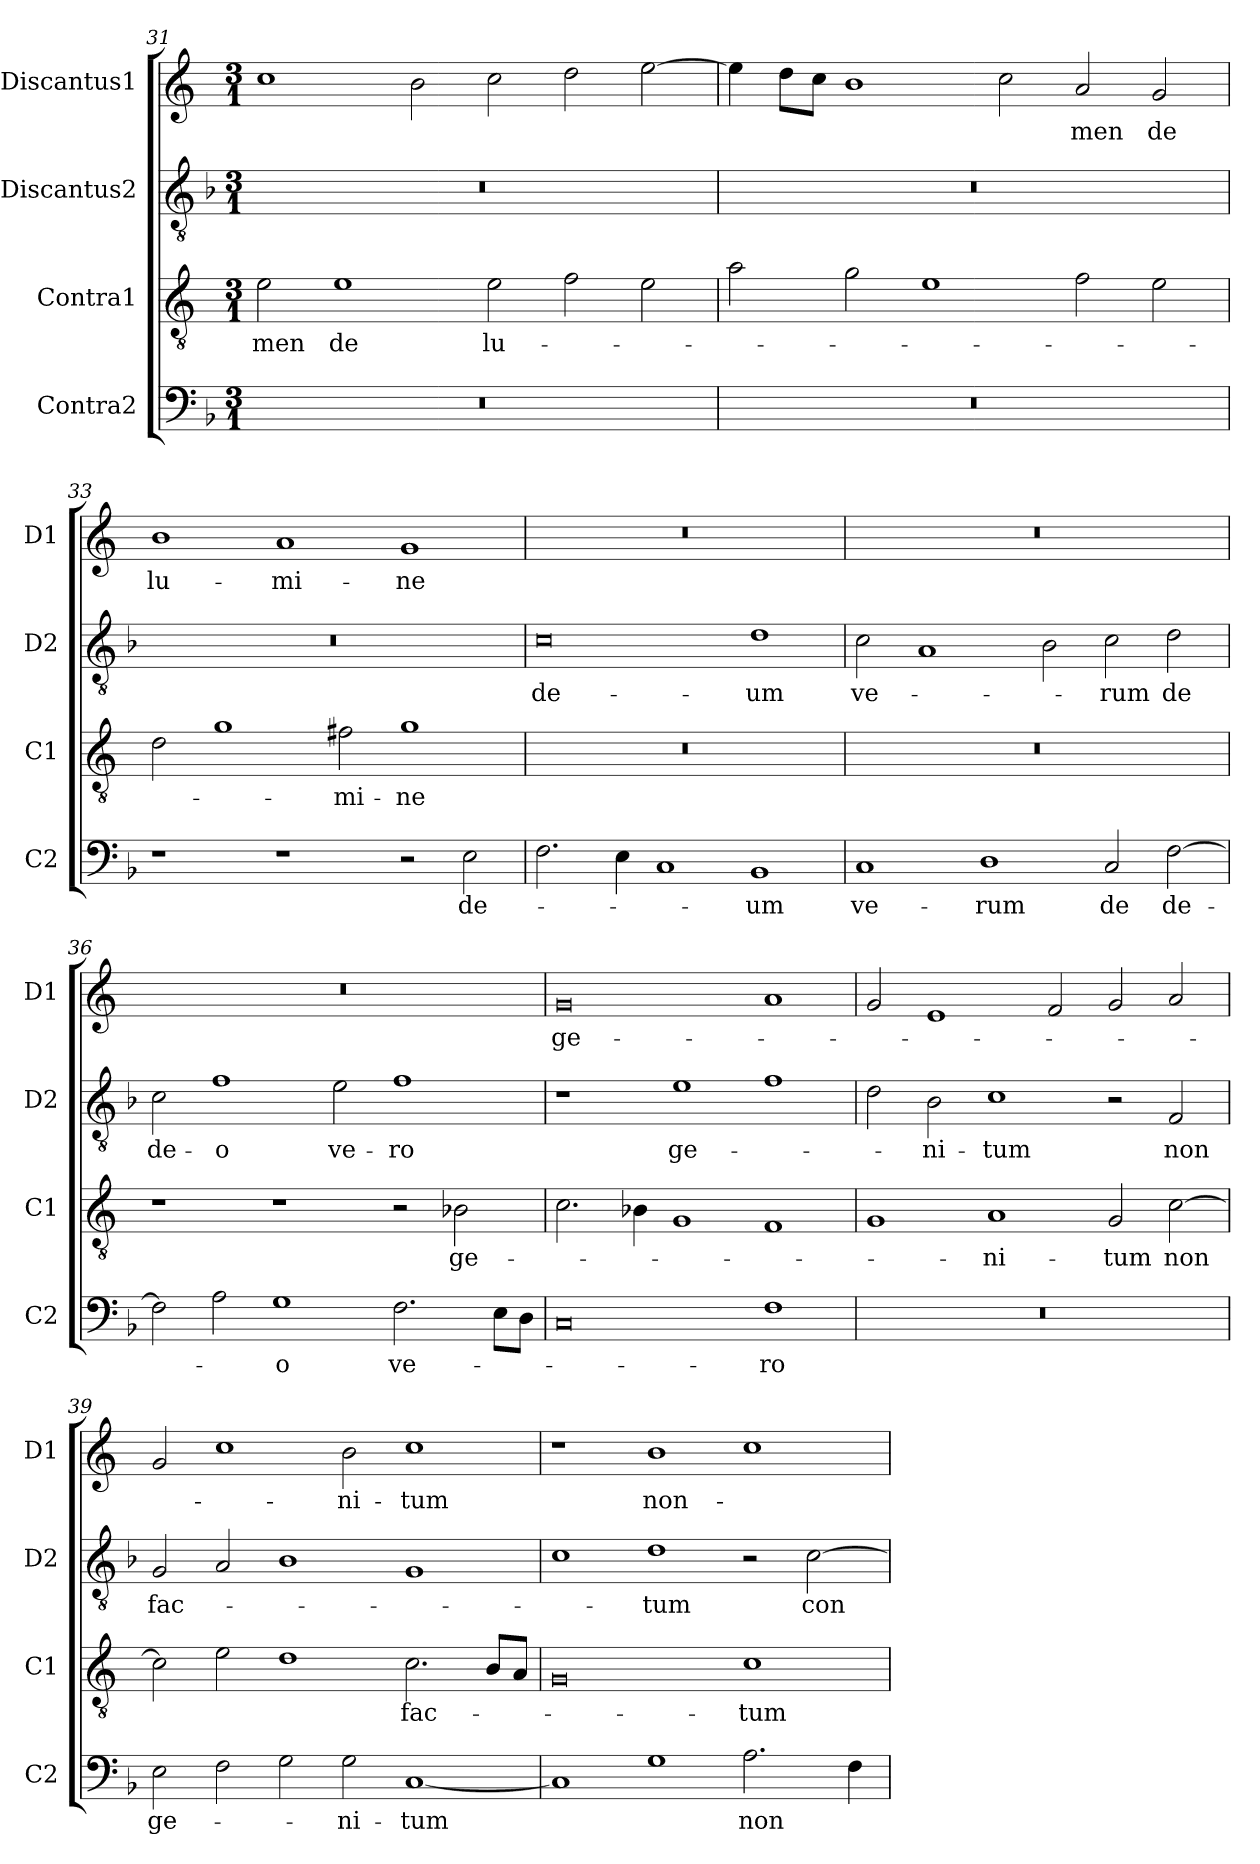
**kern	**text	**kern	**text	**kern	**text	**kern	**text
*part4	*part4	*part3	*part3	*part2	*part2	*part1	*part1
*staff4	*staff4	*staff3	*staff3	*staff2	*staff2	*staff1	*staff1
*I"Contra2	*	*I"Contra1	*	*I"Discantus2	*	*I"Discantus1	*
*I'C2	*	*I'C1	*	*I'D2	*	*I'D1	*
*clefF4	*	*clefGv2	*	*clefGv2	*	*clefG2	*
*k[b-]	*	*k[]	*	*k[b-]	*	*k[]	*
*M3/1	*	*M3/1	*	*M3/1	*	*M3/1	*
=31	=31	=31	=31	=31	=31	=31	=31
0.r	.	2e\	-men	0.r	.	1cc	.
.	.	1e	de	.	.	.	.
.	.	.	.	.	.	2b\	.
.	.	2e\	lu-	.	.	2cc\	.
.	.	2f\	.	.	.	2dd\	.
.	.	2e\	.	.	.	[2ee\	.
=32	=32	=32	=32	=32	=32	=32	=32
0.r	.	2a\	.	0.r	.	4ee\]	.
.	.	.	.	.	.	8dd\L	.
.	.	.	.	.	.	8cc\J	.
.	.	2g\	.	.	.	1b	.
.	.	1e	.	.	.	.	.
.	.	.	.	.	.	2cc\	.
.	.	2f\	.	.	.	2a/	-men
.	.	2e\	.	.	.	2g/	de
=33	=33	=33	=33	=33	=33	=33	=33
1r	.	2d\	.	0.r	.	1b	lu-
.	.	1g	.	.	.	.	.
1r	.	.	.	.	.	1a	-mi-
.	.	2f#X\	-mi-	.	.	.	.
2r	.	1g	-ne	.	.	1g	-ne
2E\	de-	.	.	.	.	.	.
=34	=34	=34	=34	=34	=34	=34	=34
2.F\	.	0.r	.	0c	de-	0.r	.
4E\	.	.	.	.	.	.	.
1C	.	.	.	.	.	.	.
1BB-	-um	.	.	1d	-um	.	.
=35	=35	=35	=35	=35	=35	=35	=35
1C	ve-	0.r	.	2c\	ve-	0.r	.
.	.	.	.	1A	.	.	.
1D	-rum	.	.	.	.	.	.
.	.	.	.	2B-\	.	.	.
2C/	de	.	.	2c\	-rum	.	.
[2F\	de-	.	.	2d\	de	.	.
=36	=36	=36	=36	=36	=36	=36	=36
2F\]	.	1r	.	2c\	de-	0.r	.
2A\	.	.	.	1f	-o	.	.
1G	-o	1r	.	.	.	.	.
.	.	.	.	2e\	ve-	.	.
2.F\	ve-	2r	.	1f	-ro	.	.
.	.	2B-X\	ge-	.	.	.	.
8E\L	.	.	.	.	.	.	.
8D\J	.	.	.	.	.	.	.
=37	=37	=37	=37	=37	=37	=37	=37
0C	.	2.c\	.	1r	.	0g	ge-
.	.	4B-X\	.	.	.	.	.
.	.	1G	.	1e	ge-	.	.
1F	-ro	1F	.	1f	.	1a	.
=38	=38	=38	=38	=38	=38	=38	=38
0.r	.	1G	.	2d\	.	2g/	.
.	.	.	.	2B-\	-ni-	1e	.
.	.	1A	-ni-	1c	-tum	.	.
.	.	.	.	.	.	2f/	.
.	.	2G/	-tum	2r	.	2g/	.
.	.	[2c\	non	2F/	non	2a/	.
=39	=39	=39	=39	=39	=39	=39	=39
2E\	ge-	2c\]	.	2G/	fac-	2g/	.
2F\	.	2e\	.	2A/	.	1cc	.
2G\	.	1d	.	1B-	.	.	.
2G\	-ni-	.	.	.	.	2b\	-ni-
[1C	-tum	2.c\	fac-	1G	.	1cc	-tum
.	.	8B/L	.	.	.	.	.
.	.	8A/J	.	.	.	.	.
=40	=40	=40	=40	=40	=40	=40	=40
1C]	.	0G	.	1c	.	1r	.
1G	.	.	.	1d	-tum	1b	non-
2.A\	non	1c	-tum	2r	.	1cc	.
.	.	.	.	[2c\	con-	.	.
4F\	.	.	.	.	.	.	.
=	=	=	=	=	=	=	=
*-	*-	*-	*-	*-	*-	*-	*-
